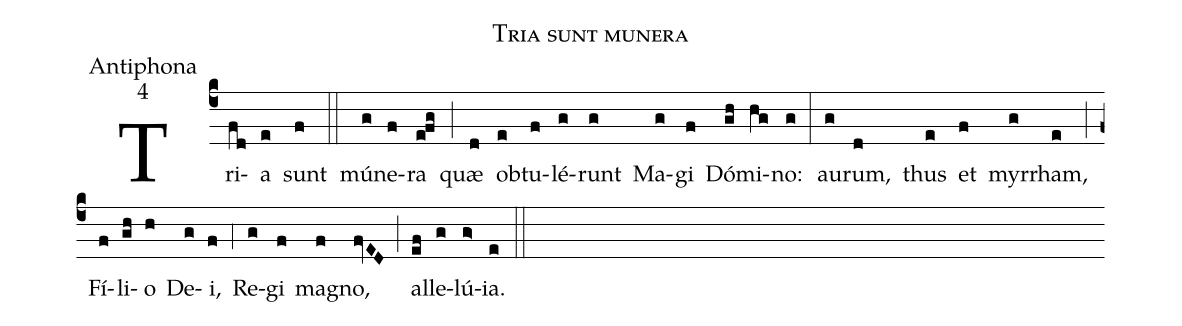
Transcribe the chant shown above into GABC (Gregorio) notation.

name:Tria sunt munera;
office-part:Antiphona;
mode:4;
%%
(c4) Tri(fd)a(e) sunt(f) (::) mú(g)ne(f)ra(e!fg) (;) quæ(d) ob(e)tu(f)lé(g)runt(g) Ma(g)gi(f) Dó(gh)mi(hg)no:(g) (:) au(g)rum,(d) thus(e) et(f) myr(g)rham,(e) (;) Fí(f)li(gh)o(h) De(g)i,(f) (;4) Re(g)gi(f) ma(f)gno,(fvED) (;) al(ef)le(g)lú(g>)ia.(e) (::)
